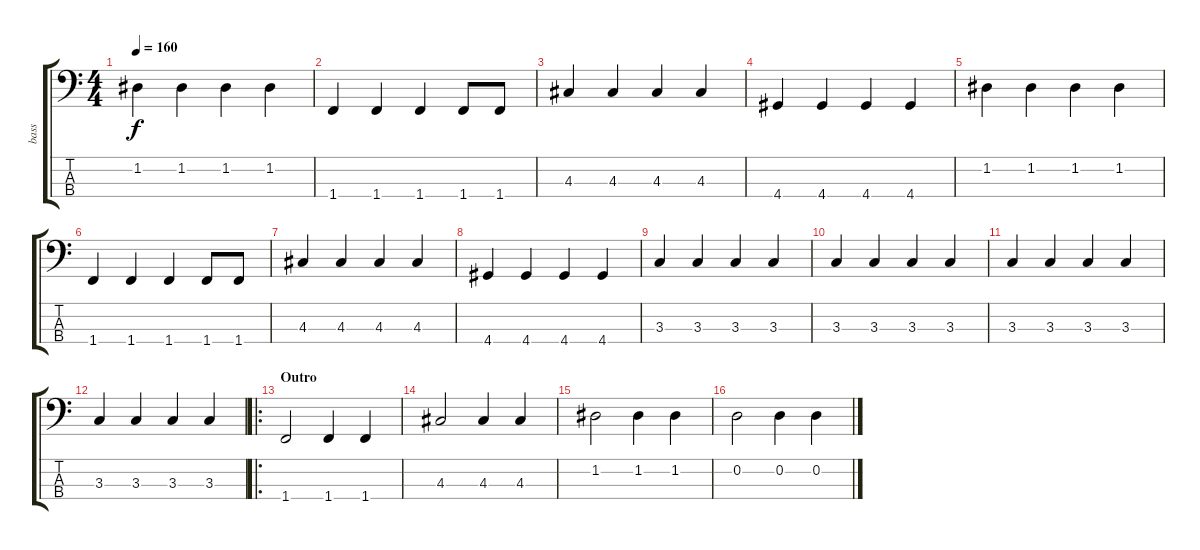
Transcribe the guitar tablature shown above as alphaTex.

\track ("bass" "bass") {instrument electricbasspick}
\staff {score tabs}
\tuning (G2 D2 A1 E1) {hide}
\ts (4 4)
\tempo 160
\clef f4
\ks c
1.2.4{dy f} 1.2.4 1.2.4 1.2.4 |
1.4.4 1.4.4 1.4.4 1.4.8 1.4.8 |
4.3.4 4.3.4 4.3.4 4.3.4 |
4.4.4 4.4.4 4.4.4 4.4.4 |
1.2.4 1.2.4 1.2.4 1.2.4 |
1.4.4 1.4.4 1.4.4 1.4.8 1.4.8 |
4.3.4 4.3.4 4.3.4 4.3.4 |
4.4.4 4.4.4 4.4.4 4.4.4 |
3.3.4 3.3.4 3.3.4 3.3.4 |
3.3.4 3.3.4 3.3.4 3.3.4 |
3.3.4 3.3.4 3.3.4 3.3.4 |
3.3.4 3.3.4 3.3.4 3.3.4 |
\ro
\section ("" "Outro")
1.4.2 1.4.4 1.4.4 |
4.3.2 4.3.4 4.3.4 |
1.2.2 1.2.4 1.2.4 |
0.2.2 0.2.4 0.2.4
